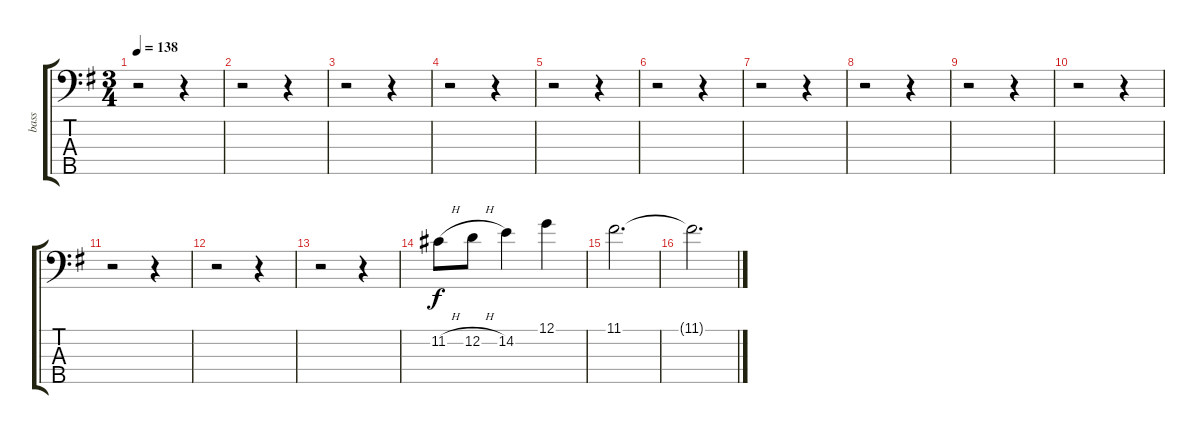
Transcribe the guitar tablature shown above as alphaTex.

\track ("bass" "bass") {instrument electricbassfinger}
\staff {score tabs}
\tuning (G2 D2 A1 E1 B0) {hide}
\ts (3 4)
\tempo 138
\clef f4
\ks eminor
r.2{dy f} r.4 |
r.2 r.4 |
r.2 r.4 |
r.2 r.4 |
r.2 r.4 |
r.2 r.4 |
r.2 r.4 |
r.2 r.4 |
r.2 r.4 |
r.2 r.4 |
r.2 r.4 |
r.2 r.4 |
r.2 r.4 |
11.2{h}.8{volume 13} 12.2{h}.8 14.2.4 12.1.4 |
11.1.2{d} |
11.1{t}.2{d}
